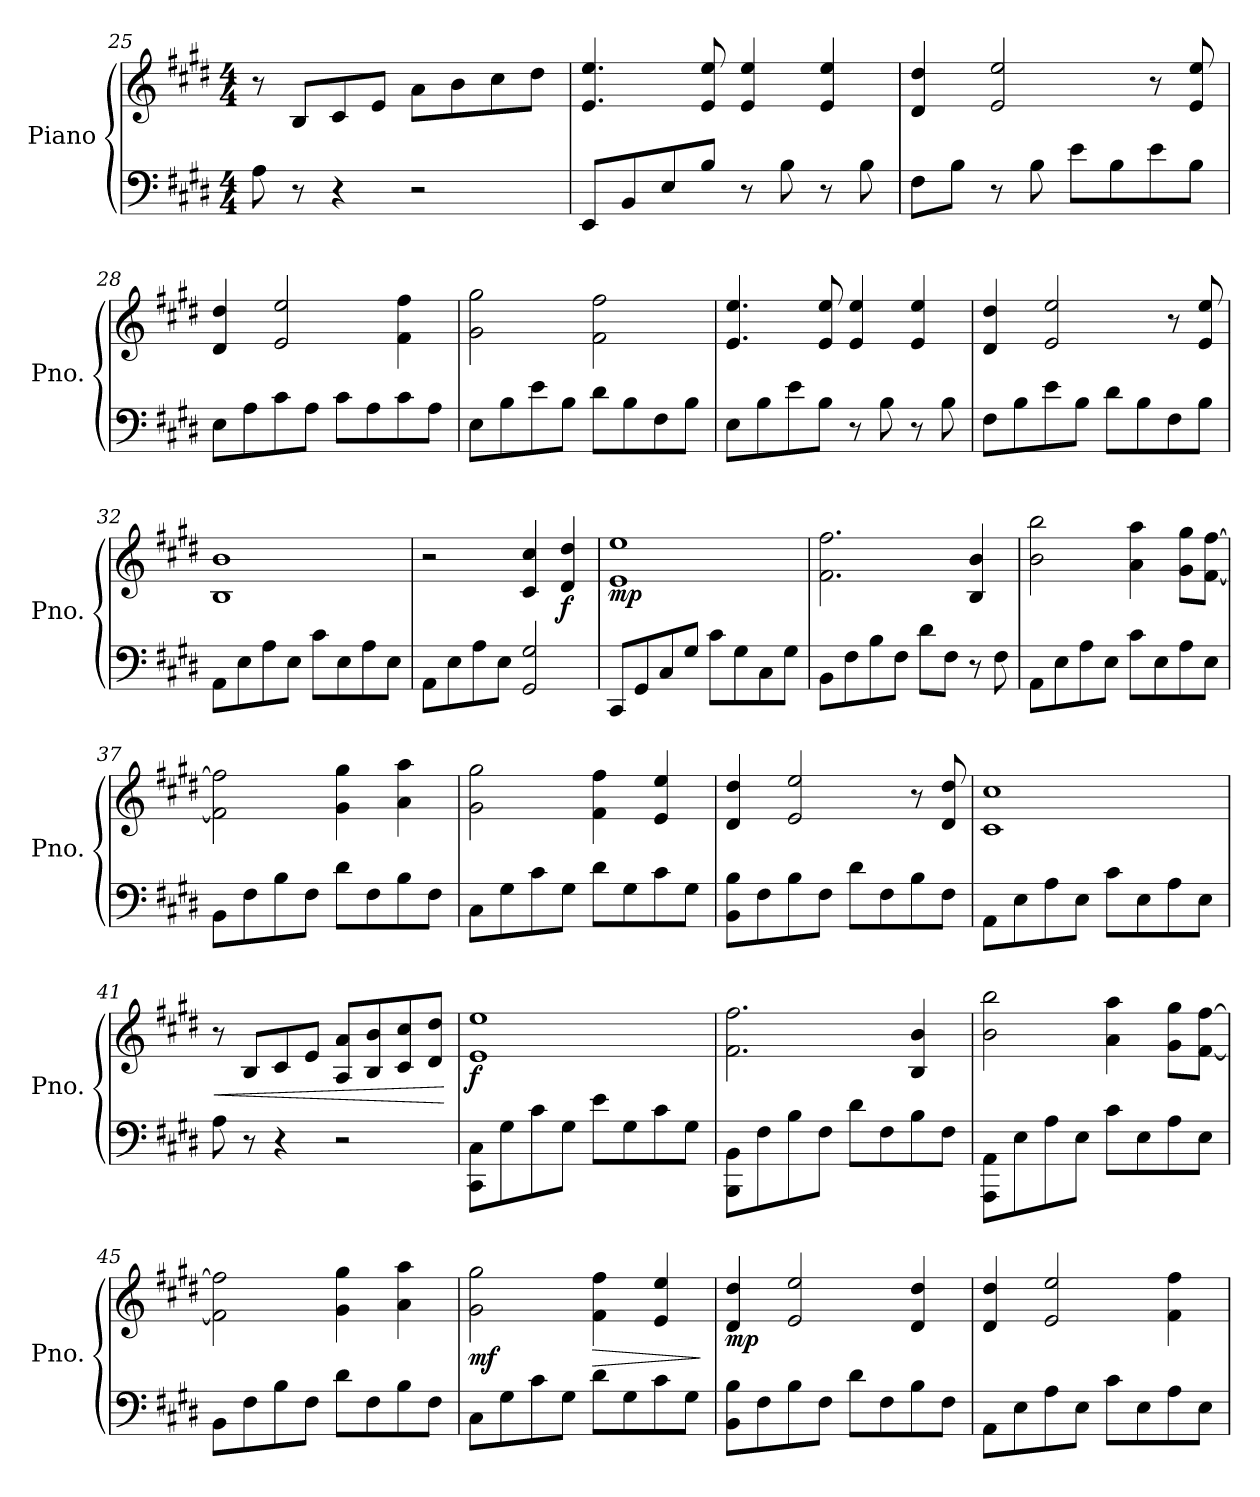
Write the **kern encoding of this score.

**kern	**kern	**dynam
*part1	*part1	*part1
*staff2	*staff1	*staff1/2
*I"Piano	*	*
*I'Pno.	*	*
*clefF4	*clefG2	*
*k[f#c#g#d#]	*k[f#c#g#d#]	*
*M4/4	*M4/4	*
=25	=25	=25
8A\	8r	.
8r	8B/L	.
4r	8c#/	.
.	8e/J	.
2r	8a\L	.
.	8b\	.
.	8cc#\	.
.	8dd#\J	.
=26	=26	=26
8EE/L	4.e/ 4.ee/	.
8BB/	.	.
8E/	.	.
8B/J	8e/ 8ee/	.
8r	4e/ 4ee/	.
8B\	.	.
8r	4e/ 4ee/	.
8B\	.	.
=27	=27	=27
8F#\L	4d#/ 4dd#/	.
8B\J	.	.
8r	2e/ 2ee/	.
8B\	.	.
8e\L	.	.
8B\	.	.
8e\	8r	.
8B\J	8e/ 8ee/	.
=28	=28	=28
8E\L	4d#/ 4dd#/	.
8A\	.	.
8c#\	2e/ 2ee/	.
8A\J	.	.
8c#\L	.	.
8A\	.	.
8c#\	4f#\ 4ff#\	.
8A\J	.	.
=29	=29	=29
8E\L	2g#\ 2gg#\	.
8B\	.	.
8e\	.	.
8B\J	.	.
8d#\L	2f#\ 2ff#\	.
8B\	.	.
8F#\	.	.
8B\J	.	.
=30	=30	=30
8E\L	4.e/ 4.ee/	.
8B\	.	.
8e\	.	.
8B\J	8e/ 8ee/	.
8r	4e/ 4ee/	.
8B\	.	.
8r	4e/ 4ee/	.
8B\	.	.
=31	=31	=31
8F#\L	4d#/ 4dd#/	.
8B\	.	.
8e\	2e/ 2ee/	.
8B\J	.	.
8d#\L	.	.
8B\	.	.
8F#\	8r	.
8B\J	8e/ 8ee/	.
=32	=32	=32
8AA\L	1B 1b	.
8E\	.	.
8A\	.	.
8E\J	.	.
8c#\L	.	.
8E\	.	.
8A\	.	.
8E\J	.	.
=33	=33	=33
8AA\L	2r	.
8E\	.	.
8A\	.	.
8E\J	.	.
2GG#/ 2G#/	4c#/ 4cc#/	.
!	!	!LO:DY:b
.	4d#/ 4dd#/	f
=34	=34	=34
!	!	!LO:DY:b
8CC#/L	1e 1ee	mp
8GG#/	.	.
8C#/	.	.
8G#/J	.	.
8c#\L	.	.
8G#\	.	.
8C#\	.	.
8G#\J	.	.
=35	=35	=35
8BB\L	2.f#\ 2.ff#\	.
8F#\	.	.
8B\	.	.
8F#\J	.	.
8d#\L	.	.
8F#\J	.	.
8r	4B/ 4b/	.
8F#\	.	.
=36	=36	=36
8AA\L	2b\ 2bb\	.
8E\	.	.
8A\	.	.
8E\J	.	.
8c#\L	4a\ 4aa\	.
8E\	.	.
8A\	8g#\ 8gg#\L	.
8E\J	[8f#\ [8ff#\J	.
=37	=37	=37
8BB\L	2f#\] 2ff#\]	.
8F#\	.	.
8B\	.	.
8F#\J	.	.
8d#\L	4g#\ 4gg#\	.
8F#\	.	.
8B\	4a\ 4aa\	.
8F#\J	.	.
=38	=38	=38
8C#\L	2g#\ 2gg#\	.
8G#\	.	.
8c#\	.	.
8G#\J	.	.
8d#\L	4f#\ 4ff#\	.
8G#\	.	.
8c#\	4e/ 4ee/	.
8G#\J	.	.
=39	=39	=39
8BB\ 8B\L	4d#/ 4dd#/	.
8F#\	.	.
8B\	2e/ 2ee/	.
8F#\J	.	.
8d#\L	.	.
8F#\	.	.
8B\	8r	.
8F#\J	8d#/ 8dd#/	.
=40	=40	=40
8AA\L	1c# 1cc#	.
8E\	.	.
8A\	.	.
8E\J	.	.
8c#\L	.	.
8E\	.	.
8A\	.	.
8E\J	.	.
=41	=41	=41
!	!	!LO:HP:b
8A\	8r	<
8r	8B/L	.
4r	8c#/	.
.	8e/J	.
2r	8A/ 8a/L	.
.	8B/ 8b/	.
.	8c#/ 8cc#/	.
.	8d#/ 8dd#/J	.
.	.	[
=42	=42	=42
!	!	!LO:DY:b
8CC#\ 8C#\L	1e 1ee	f
8G#\	.	.
8c#\	.	.
8G#\J	.	.
8e\L	.	.
8G#\	.	.
8c#\	.	.
8G#\J	.	.
=43	=43	=43
8BBB\ 8BB\L	2.f#\ 2.ff#\	.
8F#\	.	.
8B\	.	.
8F#\J	.	.
8d#\L	.	.
8F#\	.	.
8B\	4B/ 4b/	.
8F#\J	.	.
=44	=44	=44
8AAA\ 8AA\L	2b\ 2bb\	.
8E\	.	.
8A\	.	.
8E\J	.	.
8c#\L	4a\ 4aa\	.
8E\	.	.
8A\	8g#\ 8gg#\L	.
8E\J	[8f#\ [8ff#\J	.
=45	=45	=45
8BB\L	2f#\] 2ff#\]	.
8F#\	.	.
8B\	.	.
8F#\J	.	.
8d#\L	4g#\ 4gg#\	.
8F#\	.	.
8B\	4a\ 4aa\	.
8F#\J	.	.
=46	=46	=46
!	!	!LO:DY:b
8C#\L	2g#\ 2gg#\	mf
8G#\	.	.
8c#\	.	.
8G#\J	.	.
!	!	!LO:HP:b
8d#\L	4f#\ 4ff#\	>
8G#\	.	.
8c#\	4e/ 4ee/	.
8G#\J	.	.
.	.	]
=47	=47	=47
!	!	!LO:DY:b
8BB\ 8B\L	4d#/ 4dd#/	mp
8F#\	.	.
8B\	2e/ 2ee/	.
8F#\J	.	.
8d#\L	.	.
8F#\	.	.
8B\	4d#/ 4dd#/	.
8F#\J	.	.
=48	=48	=48
8AA\L	4d#/ 4dd#/	.
8E\	.	.
8A\	2e/ 2ee/	.
8E\J	.	.
8c#\L	.	.
8E\	.	.
8A\	4f#\ 4ff#\	.
8E\J	.	.
=	=	=
*-	*-	*-
